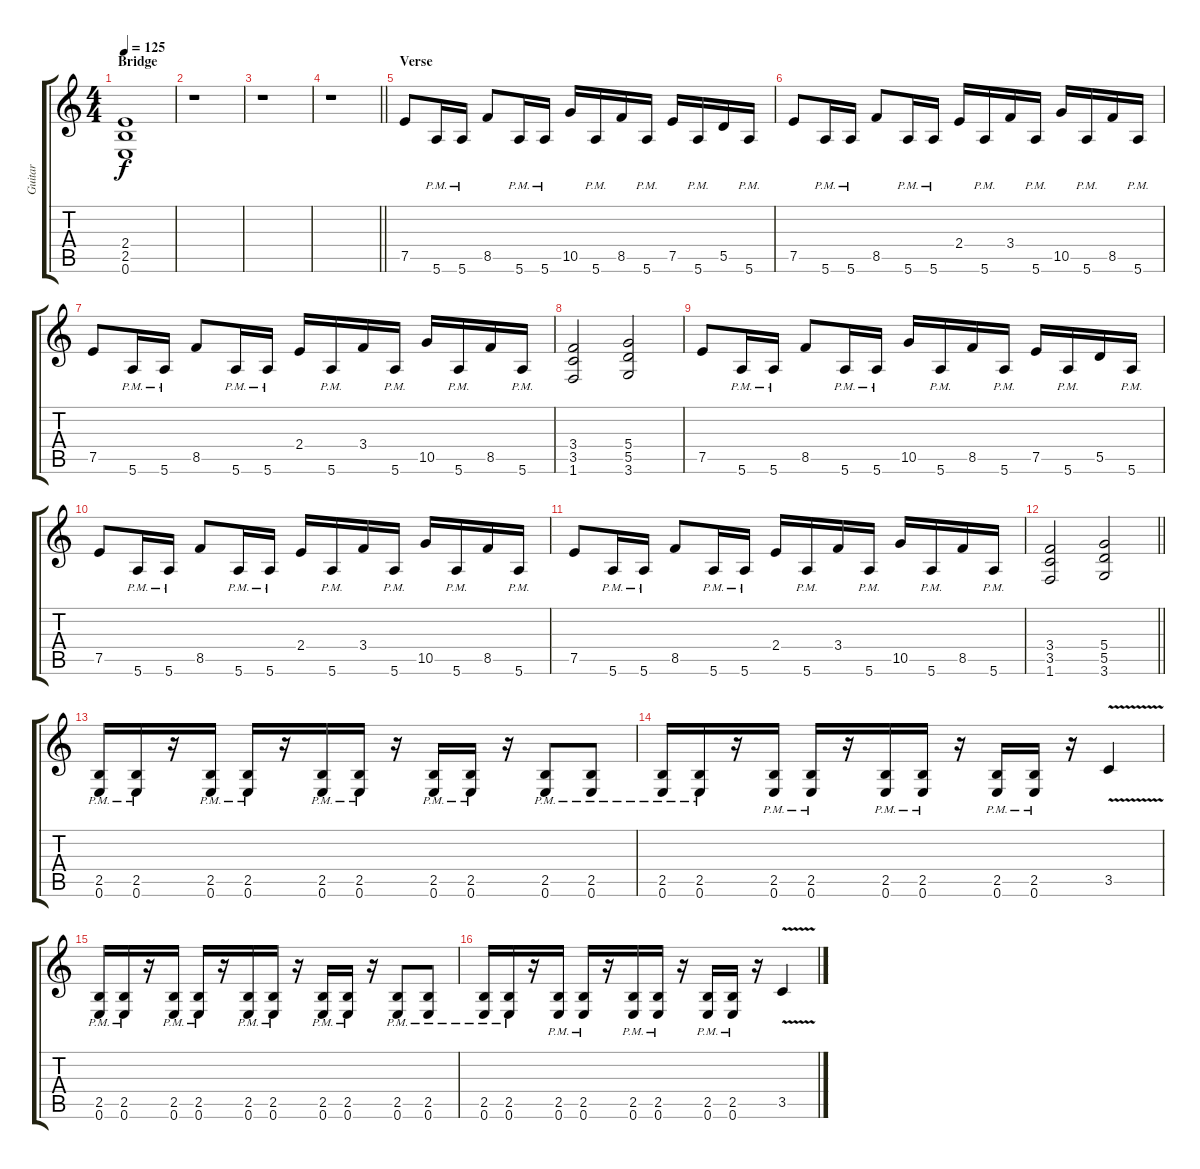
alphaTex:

\track ("Guitar " "Guitar ") {instrument distortionguitar}
\staff {score tabs}
\tuning (E4 B3 G3 D3 A2 E2) {hide}
\ts (4 4)
\section ("" "Bridge ")
\tempo 125
\clef g2
\ks c
(2.4 2.5 0.6).1{dy f} |
r.1 |
r.1 |
\barLineRight lightlight
r.1 |
\section ("" "Verse")
7.5.8 5.6{pm}.16 5.6{pm}.16 8.5.8 5.6{pm}.16 5.6{pm}.16 10.5.16 5.6{pm}.16 8.5.16 5.6{pm}.16 7.5.16 5.6{pm}.16 5.5.16 5.6{pm}.16 |
7.5.8 5.6{pm}.16 5.6{pm}.16 8.5.8 5.6{pm}.16 5.6{pm}.16 2.4.16 5.6{pm}.16 3.4.16 5.6{pm}.16 10.5.16 5.6{pm}.16 8.5.16 5.6{pm}.16 |
7.5.8 5.6{pm}.16 5.6{pm}.16 8.5.8 5.6{pm}.16 5.6{pm}.16 2.4.16 5.6{pm}.16 3.4.16 5.6{pm}.16 10.5.16 5.6{pm}.16 8.5.16 5.6{pm}.16 |
(3.4 3.5 1.6).2 (5.4 5.5 3.6).2 |
7.5.8 5.6{pm}.16 5.6{pm}.16 8.5.8 5.6{pm}.16 5.6{pm}.16 10.5.16 5.6{pm}.16 8.5.16 5.6{pm}.16 7.5.16 5.6{pm}.16 5.5.16 5.6{pm}.16 |
7.5.8 5.6{pm}.16 5.6{pm}.16 8.5.8 5.6{pm}.16 5.6{pm}.16 2.4.16 5.6{pm}.16 3.4.16 5.6{pm}.16 10.5.16 5.6{pm}.16 8.5.16 5.6{pm}.16 |
7.5.8 5.6{pm}.16 5.6{pm}.16 8.5.8 5.6{pm}.16 5.6{pm}.16 2.4.16 5.6{pm}.16 3.4.16 5.6{pm}.16 10.5.16 5.6{pm}.16 8.5.16 5.6{pm}.16 |
\barLineRight lightlight
(3.4 3.5 1.6).2 (5.4 5.5 3.6).2 |
\section ("" "")
(2.5{pm} 0.6{pm}).16 (2.5{pm} 0.6{pm}).16 r.16 (2.5{pm} 0.6{pm}).16 (2.5{pm} 0.6{pm}).16 r.16 (2.5{pm} 0.6{pm}).16 (2.5{pm} 0.6{pm}).16 r.16 (2.5{pm} 0.6{pm}).16 (2.5{pm} 0.6{pm}).16 r.16 (2.5{pm} 0.6{pm}).8 (2.5{pm} 0.6{pm}).8 |
(2.5{pm} 0.6{pm}).16 (2.5{pm} 0.6{pm}).16 r.16 (2.5{pm} 0.6{pm}).16 (2.5{pm} 0.6{pm}).16 r.16 (2.5{pm} 0.6{pm}).16 (2.5{pm} 0.6{pm}).16 r.16 (2.5{pm} 0.6{pm}).16 (2.5{pm} 0.6{pm}).16 r.16 3.5{v}.4 |
(2.5{pm} 0.6{pm}).16 (2.5{pm} 0.6{pm}).16 r.16 (2.5{pm} 0.6{pm}).16 (2.5{pm} 0.6{pm}).16 r.16 (2.5{pm} 0.6{pm}).16 (2.5{pm} 0.6{pm}).16 r.16 (2.5{pm} 0.6{pm}).16 (2.5{pm} 0.6{pm}).16 r.16 (2.5{pm} 0.6{pm}).8 (2.5{pm} 0.6{pm}).8 |
(2.5{pm} 0.6{pm}).16 (2.5{pm} 0.6{pm}).16 r.16 (2.5{pm} 0.6{pm}).16 (2.5{pm} 0.6{pm}).16 r.16 (2.5{pm} 0.6{pm}).16 (2.5{pm} 0.6{pm}).16 r.16 (2.5{pm} 0.6{pm}).16 (2.5{pm} 0.6{pm}).16 r.16 3.5{v}.4
